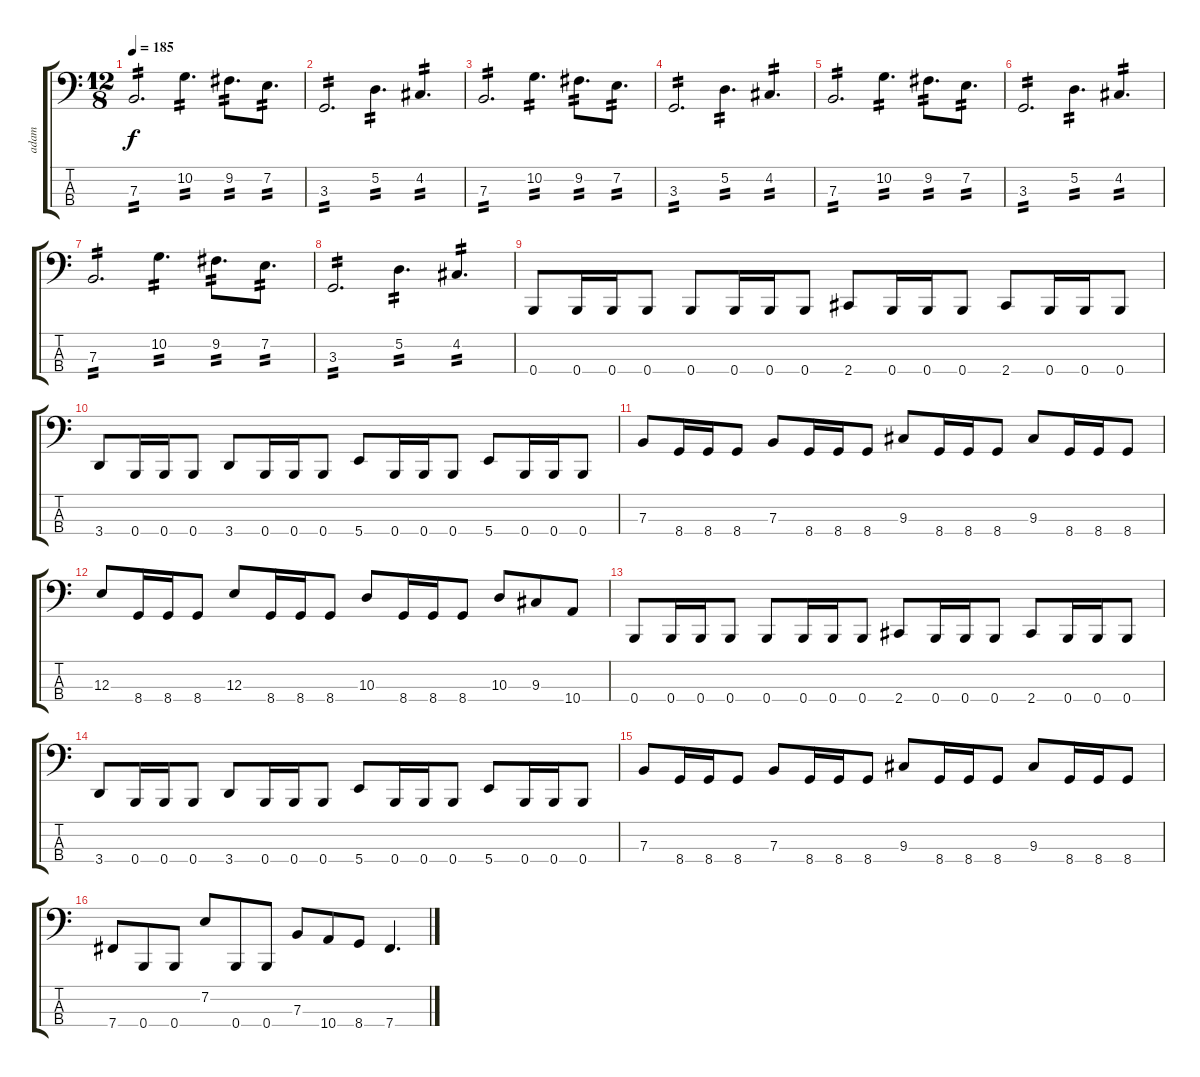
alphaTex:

\track ("adam" "adam") {instrument electricbassfinger}
\staff {score tabs}
\tuning (D2 A1 E1 B0) {hide}
\ts (12 8)
\tempo 185
\clef f4
\ks c
7.3.2{d tp 2 dy f} 10.2.4{d tp 2} 9.2.8{d tp 2} 7.2.8{d tp 2} |
3.3.2{d tp 2} 5.2.4{d tp 2} 4.2.4{d tp 2} |
7.3.2{d tp 2} 10.2.4{d tp 2} 9.2.8{d tp 2} 7.2.8{d tp 2} |
3.3.2{d tp 2} 5.2.4{d tp 2} 4.2.4{d tp 2} |
7.3.2{d tp 2} 10.2.4{d tp 2} 9.2.8{d tp 2} 7.2.8{d tp 2} |
3.3.2{d tp 2} 5.2.4{d tp 2} 4.2.4{d tp 2} |
7.3.2{d tp 2} 10.2.4{d tp 2} 9.2.8{d tp 2} 7.2.8{d tp 2} |
3.3.2{d tp 2} 5.2.4{d tp 2} 4.2.4{d tp 2} |
0.4.8 0.4.16 0.4.16 0.4.8 0.4.8 0.4.16 0.4.16 0.4.8 2.4.8 0.4.16 0.4.16 0.4.8 2.4.8 0.4.16 0.4.16 0.4.8 |
3.4.8 0.4.16 0.4.16 0.4.8 3.4.8 0.4.16 0.4.16 0.4.8 5.4.8 0.4.16 0.4.16 0.4.8 5.4.8 0.4.16 0.4.16 0.4.8 |
7.3.8 8.4.16 8.4.16 8.4.8 7.3.8 8.4.16 8.4.16 8.4.8 9.3.8 8.4.16 8.4.16 8.4.8 9.3.8 8.4.16 8.4.16 8.4.8 |
12.3.8 8.4.16 8.4.16 8.4.8 12.3.8 8.4.16 8.4.16 8.4.8 10.3.8 8.4.16 8.4.16 8.4.8 10.3.8 9.3.8 10.4.8 |
0.4.8 0.4.16 0.4.16 0.4.8 0.4.8 0.4.16 0.4.16 0.4.8 2.4.8 0.4.16 0.4.16 0.4.8 2.4.8 0.4.16 0.4.16 0.4.8 |
3.4.8 0.4.16 0.4.16 0.4.8 3.4.8 0.4.16 0.4.16 0.4.8 5.4.8 0.4.16 0.4.16 0.4.8 5.4.8 0.4.16 0.4.16 0.4.8 |
7.3.8 8.4.16 8.4.16 8.4.8 7.3.8 8.4.16 8.4.16 8.4.8 9.3.8 8.4.16 8.4.16 8.4.8 9.3.8 8.4.16 8.4.16 8.4.8 |
7.4.8 0.4.8 0.4.8 7.2.8 0.4.8 0.4.8 7.3.8 10.4.8 8.4.8 7.4.4{d}
